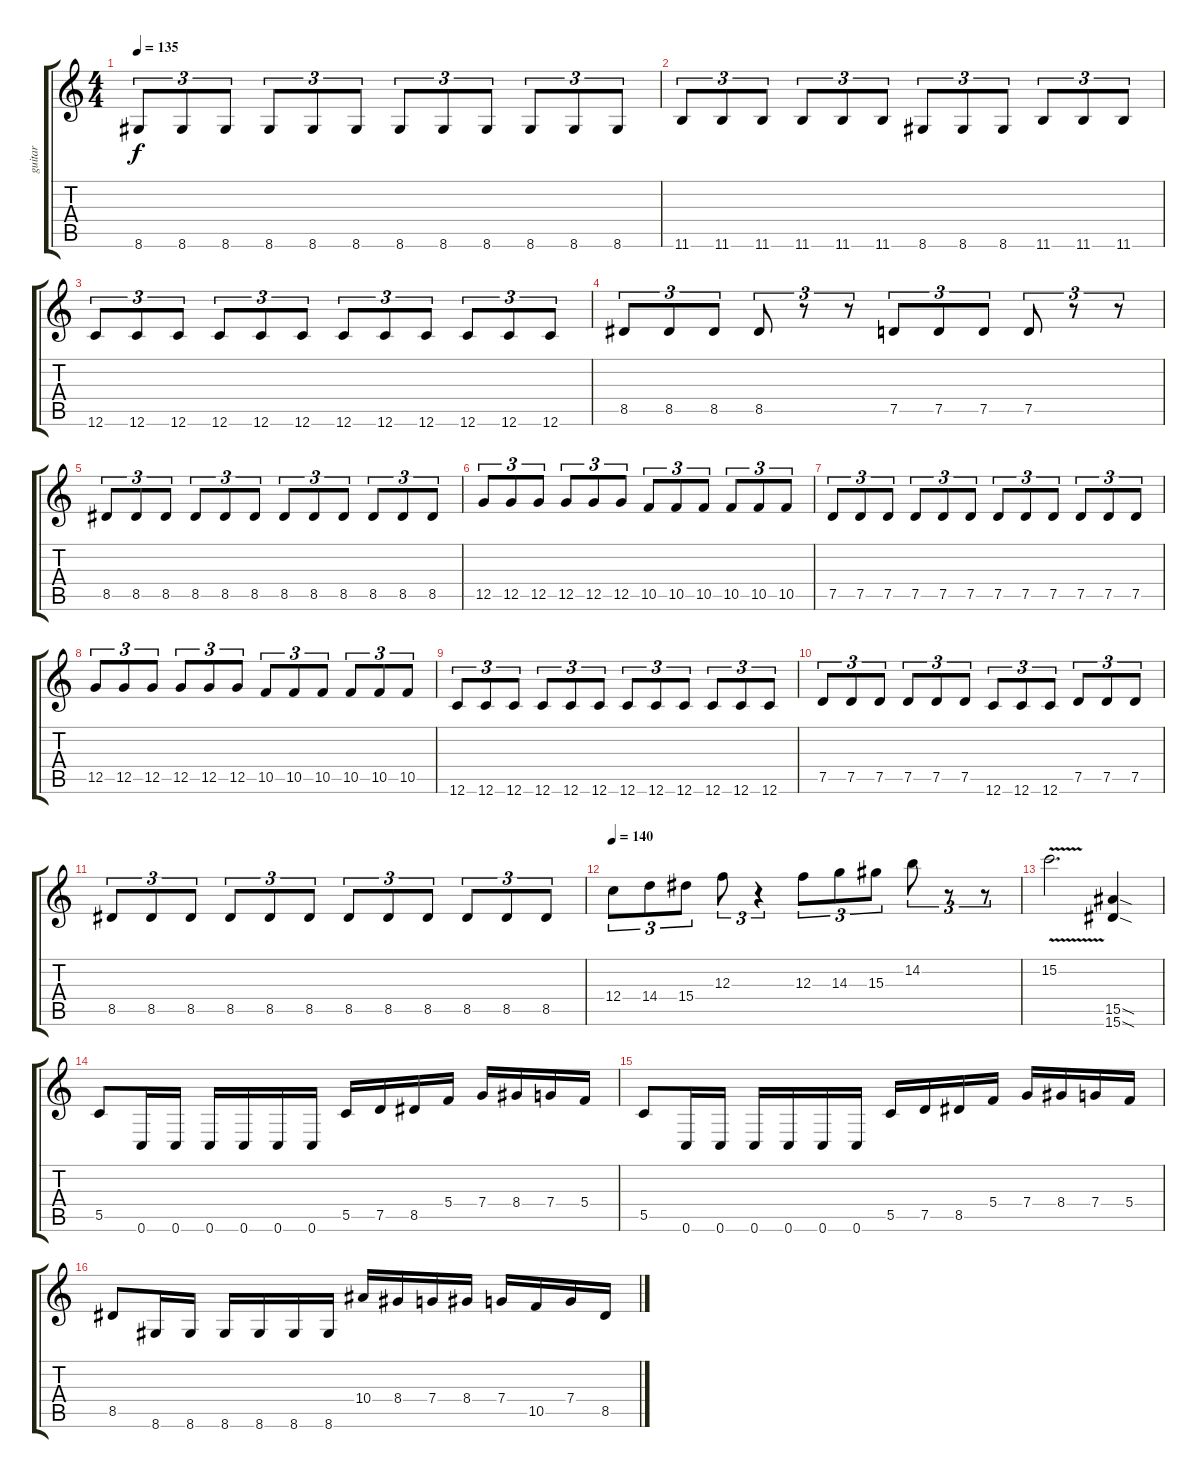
\track ("guitar " "guitar ") {instrument distortionguitar}
\staff {score tabs}
\tuning (D4 A3 F3 C3 G2 C2) {hide}
\ts (4 4)
\tempo 135
\clef g2
\ks c
8.6.8{tu (3 2) dy f} 8.6.8{tu (3 2)} 8.6.8{tu (3 2)} 8.6.8{tu (3 2)} 8.6.8{tu (3 2)} 8.6.8{tu (3 2)} 8.6.8{tu (3 2)} 8.6.8{tu (3 2)} 8.6.8{tu (3 2)} 8.6.8{tu (3 2)} 8.6.8{tu (3 2)} 8.6.8{tu (3 2)} |
11.6.8{tu (3 2)} 11.6.8{tu (3 2)} 11.6.8{tu (3 2)} 11.6.8{tu (3 2)} 11.6.8{tu (3 2)} 11.6.8{tu (3 2)} 8.6.8{tu (3 2)} 8.6.8{tu (3 2)} 8.6.8{tu (3 2)} 11.6.8{tu (3 2)} 11.6.8{tu (3 2)} 11.6.8{tu (3 2)} |
12.6.8{tu (3 2)} 12.6.8{tu (3 2)} 12.6.8{tu (3 2)} 12.6.8{tu (3 2)} 12.6.8{tu (3 2)} 12.6.8{tu (3 2)} 12.6.8{tu (3 2)} 12.6.8{tu (3 2)} 12.6.8{tu (3 2)} 12.6.8{tu (3 2)} 12.6.8{tu (3 2)} 12.6.8{tu (3 2)} |
8.5.8{tu (3 2)} 8.5.8{tu (3 2)} 8.5.8{tu (3 2)} 8.5.8{tu (3 2)} r.8{tu (3 2)} r.8{tu (3 2)} 7.5.8{tu (3 2)} 7.5.8{tu (3 2)} 7.5.8{tu (3 2)} 7.5.8{tu (3 2)} r.8{tu (3 2)} r.8{tu (3 2)} |
8.5.8{tu (3 2)} 8.5.8{tu (3 2)} 8.5.8{tu (3 2)} 8.5.8{tu (3 2)} 8.5.8{tu (3 2)} 8.5.8{tu (3 2)} 8.5.8{tu (3 2)} 8.5.8{tu (3 2)} 8.5.8{tu (3 2)} 8.5.8{tu (3 2)} 8.5.8{tu (3 2)} 8.5.8{tu (3 2)} |
12.5.8{tu (3 2)} 12.5.8{tu (3 2)} 12.5.8{tu (3 2)} 12.5.8{tu (3 2)} 12.5.8{tu (3 2)} 12.5.8{tu (3 2)} 10.5.8{tu (3 2)} 10.5.8{tu (3 2)} 10.5.8{tu (3 2)} 10.5.8{tu (3 2)} 10.5.8{tu (3 2)} 10.5.8{tu (3 2)} |
7.5.8{tu (3 2)} 7.5.8{tu (3 2)} 7.5.8{tu (3 2)} 7.5.8{tu (3 2)} 7.5.8{tu (3 2)} 7.5.8{tu (3 2)} 7.5.8{tu (3 2)} 7.5.8{tu (3 2)} 7.5.8{tu (3 2)} 7.5.8{tu (3 2)} 7.5.8{tu (3 2)} 7.5.8{tu (3 2)} |
12.5.8{tu (3 2)} 12.5.8{tu (3 2)} 12.5.8{tu (3 2)} 12.5.8{tu (3 2)} 12.5.8{tu (3 2)} 12.5.8{tu (3 2)} 10.5.8{tu (3 2)} 10.5.8{tu (3 2)} 10.5.8{tu (3 2)} 10.5.8{tu (3 2)} 10.5.8{tu (3 2)} 10.5.8{tu (3 2)} |
12.6.8{tu (3 2)} 12.6.8{tu (3 2)} 12.6.8{tu (3 2)} 12.6.8{tu (3 2)} 12.6.8{tu (3 2)} 12.6.8{tu (3 2)} 12.6.8{tu (3 2)} 12.6.8{tu (3 2)} 12.6.8{tu (3 2)} 12.6.8{tu (3 2)} 12.6.8{tu (3 2)} 12.6.8{tu (3 2)} |
7.5.8{tu (3 2)} 7.5.8{tu (3 2)} 7.5.8{tu (3 2)} 7.5.8{tu (3 2)} 7.5.8{tu (3 2)} 7.5.8{tu (3 2)} 12.6.8{tu (3 2)} 12.6.8{tu (3 2)} 12.6.8{tu (3 2)} 7.5.8{tu (3 2)} 7.5.8{tu (3 2)} 7.5.8{tu (3 2)} |
8.5.8{tu (3 2)} 8.5.8{tu (3 2)} 8.5.8{tu (3 2)} 8.5.8{tu (3 2)} 8.5.8{tu (3 2)} 8.5.8{tu (3 2)} 8.5.8{tu (3 2)} 8.5.8{tu (3 2)} 8.5.8{tu (3 2)} 8.5.8{tu (3 2)} 8.5.8{tu (3 2)} 8.5.8{tu (3 2)} |
\tempo 140
12.4.8{tu (3 2)} 14.4.8{tu (3 2)} 15.4.8{tu (3 2)} 12.3.8{tu (3 2)} r.4{tu (3 2)} 12.3.8{tu (3 2)} 14.3.8{tu (3 2)} 15.3.8{tu (3 2)} 14.2.8{tu (3 2)} r.8{tu (3 2)} r.8{tu (3 2)} |
15.2{v}.2{d} (15.5{sod} 15.6{sod}).4 |
5.5.8 0.6.16 0.6.16 0.6.16 0.6.16 0.6.16 0.6.16 5.5.16 7.5.16 8.5.16 5.4.16 7.4.16 8.4.16 7.4.16 5.4.16 |
5.5.8 0.6.16 0.6.16 0.6.16 0.6.16 0.6.16 0.6.16 5.5.16 7.5.16 8.5.16 5.4.16 7.4.16 8.4.16 7.4.16 5.4.16 |
8.5.8 8.6.16 8.6.16 8.6.16 8.6.16 8.6.16 8.6.16 10.4.16 8.4.16 7.4.16 8.4.16 7.4.16 10.5.16 7.4.16 8.5.16
